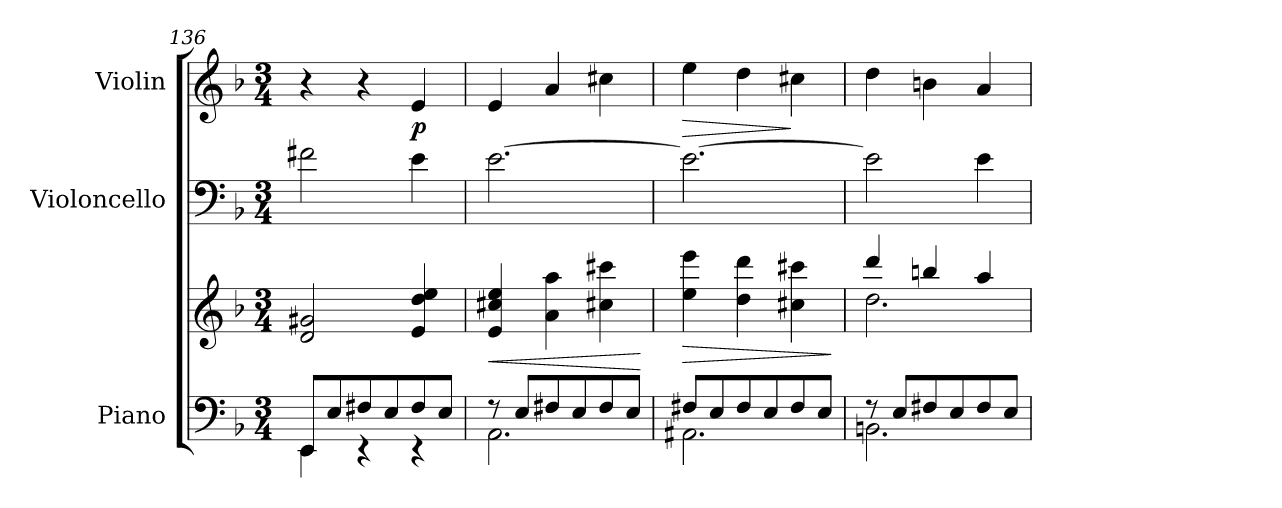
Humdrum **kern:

**kern	**kern	**dynam	**kern	**kern	**dynam
*part3	*part3	*part3	*part2	*part1	*part1
*staff4	*staff3	*staff3/4	*staff2	*staff1	*staff1
*I"Piano	*	*	*I"Violoncello	*I"Violin	*
*I'Pno	*	*	*I'Vc	*I'Vln	*
*clefF4	*clefG2	*	*clefF4	*clefG2	*
*k[b-]	*k[b-]	*	*k[b-]	*k[b-]	*
*M3/4	*M3/4	*	*M3/4	*M3/4	*
=136	=136	=136	=136	=136	=136
*^	*	*	*	*	*
8EE/L	4EE\	2d/ 2g#X/	.	2f#X\	4r	.
8E/	.	.	.	.	.	.
8F#X/	4r	.	.	.	4r	.
8E/	.	.	.	.	.	.
!	!	!	!	!	!	!LO:DY:b
8F#/	4r	4e/ 4dd/ 4ee/	.	4e\	4e/	p
8E/J	.	.	.	.	.	.
=137	=137	=137	=137	=137	=137	=137
!	!	!	!LO:HP:b	!	!	!
8r	2.AA\	4e/ 4cc#X/ 4ee/	<	[2.e\	4e/	.
8E/L	.	.	.	.	.	.
8F#X/	.	4a\ 4aa\	.	.	4a/	.
8E/	.	.	.	.	.	.
8F#/	.	4cc#X\ 4ccc#X\	.	.	4cc#X\	.
8E/J	.	.	.	.	.	.
*v	*v	*	*	*	*	*
.	.	[	.	.	.
=138	=138	=138	=138	=138	=138
*^	*	*	*	*	*
!	!	!	!LO:HP:b	!	!	!LO:HP:b
8F#X/L	2.AA#X\	4ee\ 4eee\	>	2.e\_	4ee\	>
8E/	.	.	.	.	.	.
8F#/	.	4dd\ 4ddd\	.	.	4dd\	.
8E/	.	.	.	.	.	.
8F#/	.	4cc#X\ 4ccc#X\	.	.	4cc#X\	]
8E/J	.	.	.	.	.	.
*v	*v	*	*	*	*	*
.	.	]	.	.	.
=139	=139	=139	=139	=139	=139
*^	*^	*	*	*	*
8r	2.BBn\	4ddd/	2.dd\	.	2e\]	4dd\	.
8E/L	.	.	.	.	.	.	.
8F#X/	.	4bbn/	.	.	.	4bn\	.
8E/	.	.	.	.	.	.	.
8F#/	.	4aa/	.	.	4e\	4a/	.
8E/J	.	.	.	.	.	.	.
*v	*v	*	*	*	*	*	*
*	*v	*v	*	*	*	*
=	=	=	=	=	=
*-	*-	*-	*-	*-	*-
